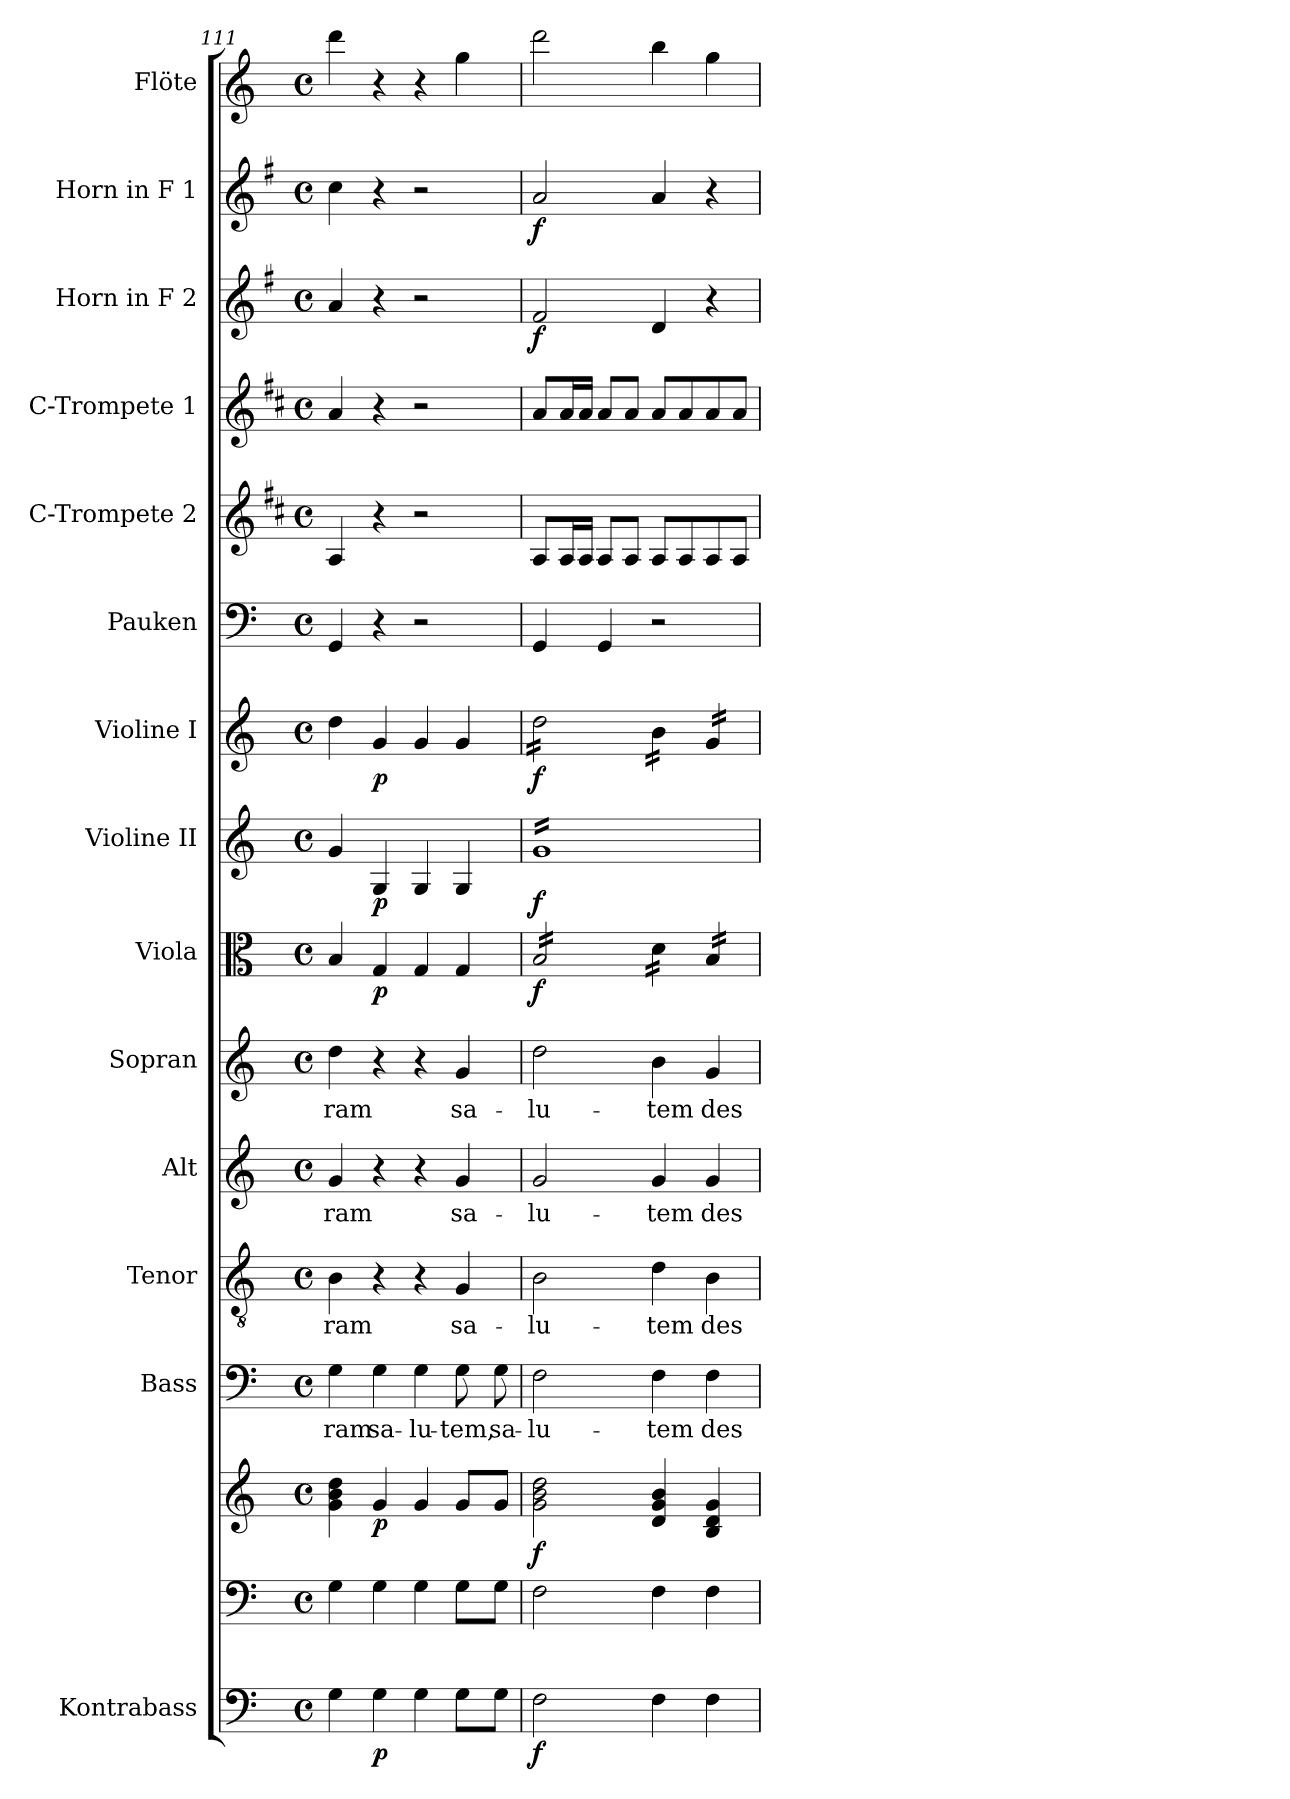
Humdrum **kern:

**kern	**dynam	**kern	**kern	**dynam	**kern	**text	**kern	**text	**kern	**text	**kern	**text	**kern	**dynam	**kern	**dynam	**kern	**dynam	**kern	**kern	**kern	**kern	**dynam	**kern	**dynam	**kern
*part15	*part15	*part14	*part14	*part14	*part13	*part13	*part12	*part12	*part11	*part11	*part10	*part10	*part9	*part9	*part8	*part8	*part7	*part7	*part6	*part5	*part4	*part3	*part3	*part2	*part2	*part1
*staff16	*staff16	*staff15	*staff14	*staff14/15	*staff13	*staff13	*staff12	*staff12	*staff11	*staff11	*staff10	*staff10	*staff9	*staff9	*staff8	*staff8	*staff7	*staff7	*staff6	*staff5	*staff4	*staff3	*staff3	*staff2	*staff2	*staff1
*I"Kontrabass	*	*	*	*	*I"Bass	*	*I"Tenor	*	*I"Alt	*	*I"Sopran	*	*I"Viola	*	*I"Violine II	*	*I"Violine I	*	*I"Pauken	*I"C-Trompete 2	*I"C-Trompete 1	*I"Horn in F 2	*	*I"Horn in F 1	*	*I"Flöte
*I'Kb.	*	*	*	*	*I'B.	*	*I'T.	*	*I'A.	*	*I'S.	*	*I'Vla.	*	*I'Vl. II	*	*I'Vl. I	*	*I'Pk.	*I'C Trp. 2	*I'C Trp. 1	*	*	*	*	*I'Fl.
*clefF4	*	*clefF4	*clefG2	*	*clefF4	*	*clefGv2	*	*clefG2	*	*clefG2	*	*clefC3	*	*clefG2	*	*clefG2	*	*clefF4	*clefG2	*clefG2	*clefG2	*	*clefG2	*	*clefG2
*ITrd7c12	*	*	*	*	*	*	*	*	*	*	*	*	*	*	*	*	*	*	*	*ITrd1c2	*ITrd1c2	*ITrd4c7	*	*ITrd4c7	*	*
*k[]	*	*k[]	*k[]	*	*k[]	*	*k[]	*	*k[]	*	*k[]	*	*k[]	*	*k[]	*	*k[]	*	*k[]	*k[]	*k[]	*k[]	*	*k[]	*	*k[]
*C:	*	*C:	*C:	*	*C:	*	*C:	*	*C:	*	*C:	*	*C:	*	*C:	*	*C:	*	*C:	*C:	*C:	*C:	*	*C:	*	*C:
*M4/4	*	*M4/4	*M4/4	*	*M4/4	*	*M4/4	*	*M4/4	*	*M4/4	*	*M4/4	*	*M4/4	*	*M4/4	*	*M4/4	*M4/4	*M4/4	*M4/4	*	*M4/4	*	*M4/4
*met(c)	*	*met(c)	*met(c)	*	*met(c)	*	*met(c)	*	*met(c)	*	*met(c)	*	*met(c)	*	*met(c)	*	*met(c)	*	*met(c)	*met(c)	*met(c)	*met(c)	*	*met(c)	*	*met(c)
=111	=111	=111	=111	=111	=111	=111	=111	=111	=111	=111	=111	=111	=111	=111	=111	=111	=111	=111	=111	=111	=111	=111	=111	=111	=111	=111
!	!	!	!	!	!	!LO:LY:b	!	!LO:LY:b	!	!LO:LY:b	!	!LO:LY:b	!	!	!	!	!	!	!	!	!	!	!	!	!	!
4GG\	.	4G\	4g\ 4b\ 4dd\	.	4G\	-ram	4B\	-ram	4g/	-ram	4dd\	-ram	4B/	.	4g/	.	4dd\	.	4GG/	4G/	4g/	4d/	.	4f\	.	4ddd\
!	!LO:DY:b	!	!	!LO:DY:b	!	!LO:LY:b	!	!	!	!	!	!	!	!LO:DY:b	!	!LO:DY:b	!	!LO:DY:b	!	!	!	!	!	!	!	!
4GG\	p	4G\	4g/	p	4G\	sa-	4r	.	4r	.	4r	.	4G/	p	4G/	p	4g/	p	4r	4r	4r	4r	.	4r	.	4r
!	!	!	!	!	!	!LO:LY:b	!	!	!	!	!	!	!	!	!	!	!	!	!	!	!	!	!	!	!	!
4GG\	.	4G\	4g/	.	4G\	-lu-	4r	.	4r	.	4r	.	4G/	.	4G/	.	4g/	.	2r	2r	2r	2r	.	2r	.	4r
!	!	!	!	!	!	!LO:LY:b	!	!LO:LY:b	!	!LO:LY:b	!	!LO:LY:b	!	!	!	!	!	!	!	!	!	!	!	!	!	!
8GG\L	.	8G\L	8g/L	.	8G\	-tem,	4G/	sa-	4g/	sa-	4g/	sa-	4G/	.	4G/	.	4g/	.	.	.	.	.	.	.	.	4gg\
!	!	!	!	!	!	!LO:LY:b	!	!	!	!	!	!	!	!	!	!	!	!	!	!	!	!	!	!	!	!
8GG\J	.	8G\J	8g/J	.	8G\	sa-	.	.	.	.	.	.	.	.	.	.	.	.	.	.	.	.	.	.	.	.
=112	=112	=112	=112	=112	=112	=112	=112	=112	=112	=112	=112	=112	=112	=112	=112	=112	=112	=112	=112	=112	=112	=112	=112	=112	=112	=112
!	!LO:DY:b	!	!	!LO:DY:b	!	!LO:LY:b	!	!LO:LY:b	!	!LO:LY:b	!	!LO:LY:b	!	!LO:DY:b	!	!LO:DY:b	!	!LO:DY:b	!	!	!	!	!LO:DY:b	!	!LO:DY:b	!
*	*	*	*	*	*	*	*	*	*	*	*	*	*tremolo	*	*	*	*	*	*	*	*	*	*	*	*	*
*	*	*	*	*	*	*	*	*	*	*	*	*	*	*	*tremolo	*	*	*	*	*	*	*	*	*	*	*
*	*	*	*	*	*	*	*	*	*	*	*	*	*	*	*	*	*tremolo	*	*	*	*	*	*	*	*	*
2FF\	f	2F\	2g\ 2b\ 2dd\	f	2F\	-lu-	2B\	-lu-	2g/	-lu-	2dd\	-lu-	16B/LL	f	16gLL	f	16dd\LL	f	4GG/	8G/L	8g/L	2B/	f	2d/	f	2ddd\
.	.	.	.	.	.	.	.	.	.	.	.	.	16B/	.	16g	.	16dd\	.	.	.	.	.	.	.	.	.
.	.	.	.	.	.	.	.	.	.	.	.	.	16B/	.	16g	.	16dd\	.	.	16G/L	16g/L	.	.	.	.	.
.	.	.	.	.	.	.	.	.	.	.	.	.	16B/	.	16g	.	16dd\	.	.	16G/JJ	16g/JJ	.	.	.	.	.
.	.	.	.	.	.	.	.	.	.	.	.	.	16B/	.	16g	.	16dd\	.	4GG/	8G/L	8g/L	.	.	.	.	.
.	.	.	.	.	.	.	.	.	.	.	.	.	16B/	.	16g	.	16dd\	.	.	.	.	.	.	.	.	.
.	.	.	.	.	.	.	.	.	.	.	.	.	16B/	.	16g	.	16dd\	.	.	8G/J	8g/J	.	.	.	.	.
.	.	.	.	.	.	.	.	.	.	.	.	.	16B/JJ	.	16g	.	16dd\JJ	.	.	.	.	.	.	.	.	.
!	!	!	!	!	!	!LO:LY:b	!	!LO:LY:b	!	!LO:LY:b	!	!LO:LY:b	!	!	!	!	!	!	!	!	!	!	!	!	!	!
4FF\	.	4F\	4d/ 4g/ 4b/	.	4F\	-tem	4d\	-tem	4g/	-tem	4b\	-tem	16d\LL	.	16g	.	16b\LL	.	2r	8G/L	8g/L	4G/	.	4d/	.	4bb\
.	.	.	.	.	.	.	.	.	.	.	.	.	16d\	.	16g	.	16b\	.	.	.	.	.	.	.	.	.
.	.	.	.	.	.	.	.	.	.	.	.	.	16d\	.	16g	.	16b\	.	.	8G/	8g/	.	.	.	.	.
.	.	.	.	.	.	.	.	.	.	.	.	.	16d\JJ	.	16g	.	16b\JJ	.	.	.	.	.	.	.	.	.
!	!	!	!	!	!	!LO:LY:b	!	!LO:LY:b	!	!LO:LY:b	!	!LO:LY:b	!	!	!	!	!	!	!	!	!	!	!	!	!	!
4FF\	.	4F\	4B/ 4d/ 4g/	.	4F\	des-	4B\	des-	4g/	des-	4g/	des-	16B/LL	.	16g	.	16g/LL	.	.	8G/	8g/	4r	.	4r	.	4gg\
.	.	.	.	.	.	.	.	.	.	.	.	.	16B/	.	16g	.	16g/	.	.	.	.	.	.	.	.	.
.	.	.	.	.	.	.	.	.	.	.	.	.	16B/	.	16g	.	16g/	.	.	8G/J	8g/J	.	.	.	.	.
.	.	.	.	.	.	.	.	.	.	.	.	.	16B/JJ	.	16gJJ	.	16g/JJ	.	.	.	.	.	.	.	.	.
*	*	*	*	*	*	*	*	*	*	*	*	*	*	*	*	*	*Xtremolo	*	*	*	*	*	*	*	*	*
*	*	*	*	*	*	*	*	*	*	*	*	*	*	*	*Xtremolo	*	*	*	*	*	*	*	*	*	*	*
*	*	*	*	*	*	*	*	*	*	*	*	*	*Xtremolo	*	*	*	*	*	*	*	*	*	*	*	*	*
=	=	=	=	=	=	=	=	=	=	=	=	=	=	=	=	=	=	=	=	=	=	=	=	=	=	=
*-	*-	*-	*-	*-	*-	*-	*-	*-	*-	*-	*-	*-	*-	*-	*-	*-	*-	*-	*-	*-	*-	*-	*-	*-	*-	*-
